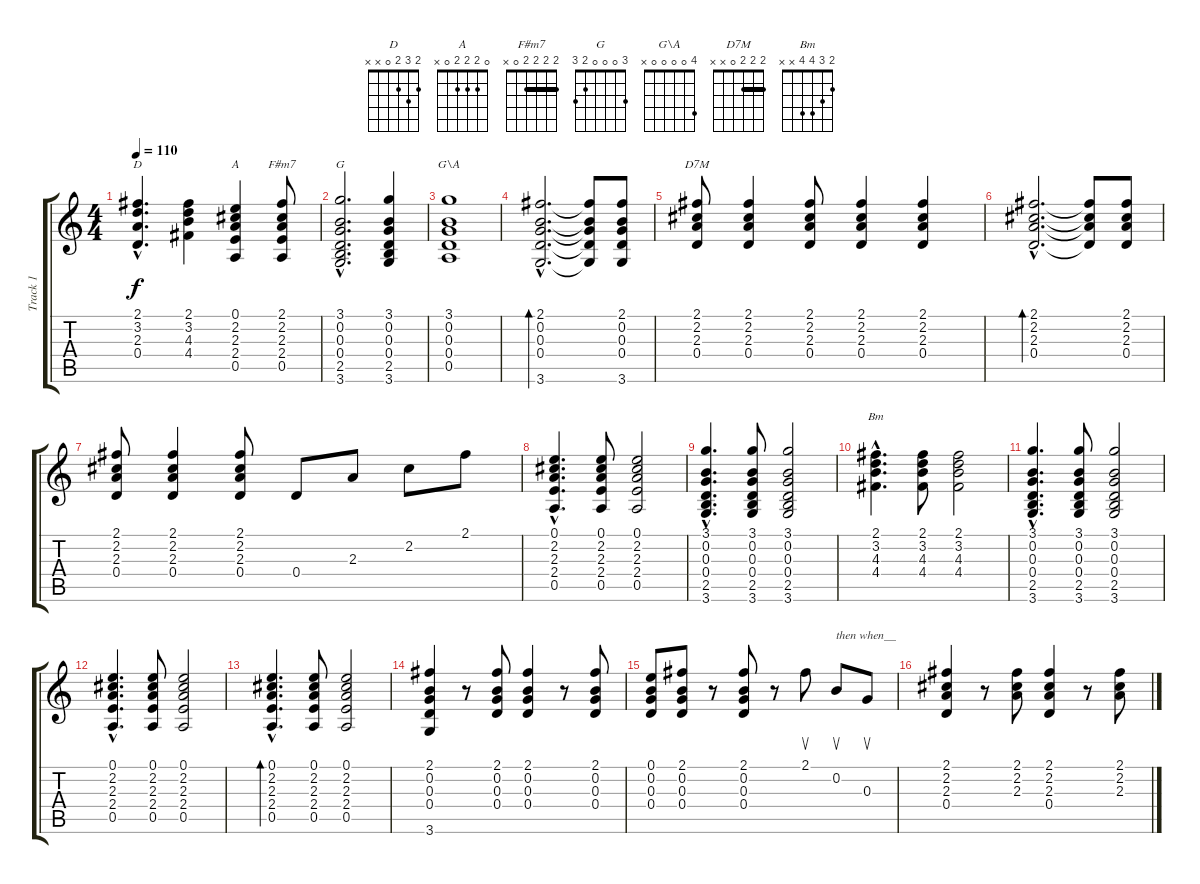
\track ("Track 1" "Track 1") {instrument acousticguitarsteel}
\staff {score tabs}
\tuning (E4 B3 G3 D3 A2 E2) {hide}
\chord ("D" 2 3 2 0 x x)
\chord ("A" 0 2 2 2 0 x)
\chord ("F#m7" 2 2 2 2 0 x) {barre 2}
\chord ("G" 3 0 0 0 2 3)
\chord ("G\\A" 4 0 0 0 0 x)
\chord ("D7M" 2 2 2 0 x x) {barre 2}
\chord ("Bm" 2 3 4 4 x x)
\ts (4 4)
\tempo 110
\clef g2
\ks c
(2.1{hac} 3.2{hac} 2.3{hac} 0.4{hac}).4{d ch "D" dy f} (2.1 3.2 4.3 4.4).4 (0.1 2.2 2.3 2.4 0.5).4{ch "A"} (2.1 2.2 2.3 2.4 0.5).8{ch "F#m7"} |
(3.1{hac} 0.2{hac} 0.3{hac} 0.4{hac} 2.5{hac} 3.6{hac}).2{d ch "G"} (3.1 0.2 0.3 0.4 2.5 3.6).4 |
(3.1 0.2 0.3 0.4 0.5).1{ch "G\\A"} |
(2.1{hac} 0.2{hac} 0.3{hac} 0.4{hac} 3.6{hac}).2{d bd 480} (2.1{t} 0.2{t} 0.3{t} 0.4{t} 3.6{t}).8 (2.1 0.2 0.3 0.4 3.6).8 |
(2.1 2.2 2.3 0.4).8{ch "D7M"} (2.1 2.2 2.3 0.4).4 (2.1 2.2 2.3 0.4).8 (2.1 2.2 2.3 0.4).4 (2.1 2.2 2.3 0.4).4 |
(2.1{hac} 2.2{hac} 2.3{hac} 0.4{hac}).2{d bd 480} (2.1{t} 2.2{t} 2.3{t} 0.4{t}).8 (2.1 2.2 2.3 0.4).8 |
(2.1 2.2 2.3 0.4).8 (2.1 2.2 2.3 0.4).4 (2.1 2.2 2.3 0.4).8 0.4.8 2.3.8 2.2.8 2.1.8 |
(0.1{hac} 2.2{hac} 2.3{hac} 2.4{hac} 0.5{hac}).4{d} (0.1 2.2 2.3 2.4 0.5).8 (0.1 2.2 2.3 2.4 0.5).2 |
(3.1{hac} 0.2{hac} 0.3{hac} 0.4{hac} 2.5{hac} 3.6{hac}).4{d} (3.1 0.2 0.3 0.4 2.5 3.6).8 (3.1 0.2 0.3 0.4 2.5 3.6).2 |
(2.1{hac} 3.2{hac} 4.3{hac} 4.4{hac}).4{d ch "Bm"} (2.1 3.2 4.3 4.4).8 (2.1 3.2 4.3 4.4).2 |
(3.1{hac} 0.2{hac} 0.3{hac} 0.4{hac} 2.5{hac} 3.6{hac}).4{d} (3.1 0.2 0.3 0.4 2.5 3.6).8 (3.1 0.2 0.3 0.4 2.5 3.6).2 |
(0.1{hac} 2.2{hac} 2.3{hac} 2.4{hac} 0.5{hac}).4{d} (0.1 2.2 2.3 2.4 0.5).8 (0.1 2.2 2.3 2.4 0.5).2 |
(0.1{hac} 2.2{hac} 2.3{hac} 2.4{hac} 0.5{hac}).4{d bd 480} (0.1 2.2 2.3 2.4 0.5).8 (0.1 2.2 2.3 2.4 0.5).2 |
(2.1 0.2 0.3 0.4 3.6).4 r.8 (2.1 0.2 0.3 0.4).8 (2.1 0.2 0.3 0.4).4 r.8 (2.1 0.2 0.3 0.4).8 |
(0.1 0.2 0.3 0.4).8 (2.1 0.2 0.3 0.4).8 r.8 (2.1 0.2 0.3 0.4).8 r.8 2.1.8{su} 0.2.8{su txt "then when__"} 0.3.8{su} |
(2.1 2.2 2.3 0.4).4 r.8 (2.1 2.2 2.3).8 (2.1 2.2 2.3 0.4).4 r.8 (2.1 2.2 2.3).8
